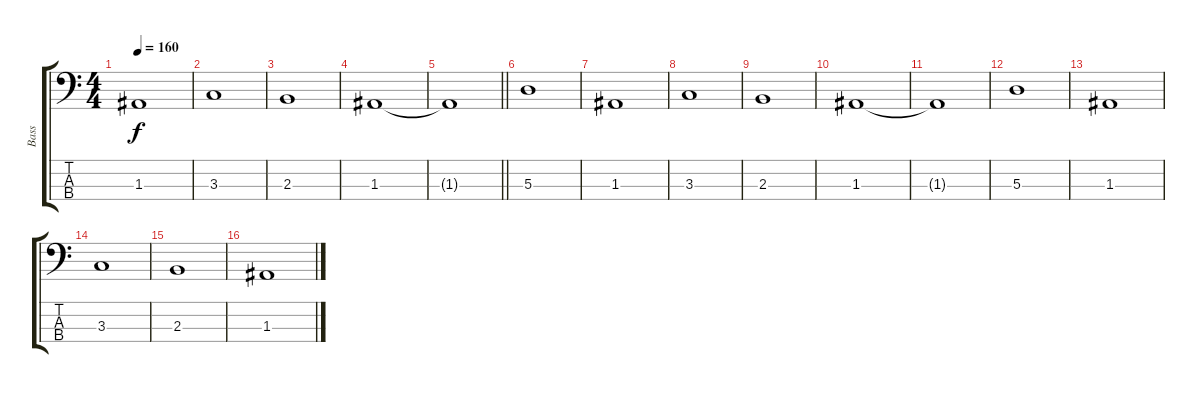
\track ("Bass" "Bass") {instrument electricbasspick}
\staff {score tabs}
\tuning (G2 D2 A1 E1) {hide}
\ts (4 4)
\tempo 160
\clef f4
\ks c
1.3.1{dy f} |
3.3.1 |
2.3.1 |
1.3.1 |
\barLineRight lightlight
1.3{t}.1 |
\section ("" "")
5.3.1 |
1.3.1 |
3.3.1 |
2.3.1 |
1.3.1 |
1.3{t}.1 |
5.3.1 |
1.3.1 |
3.3.1 |
2.3.1 |
1.3.1
